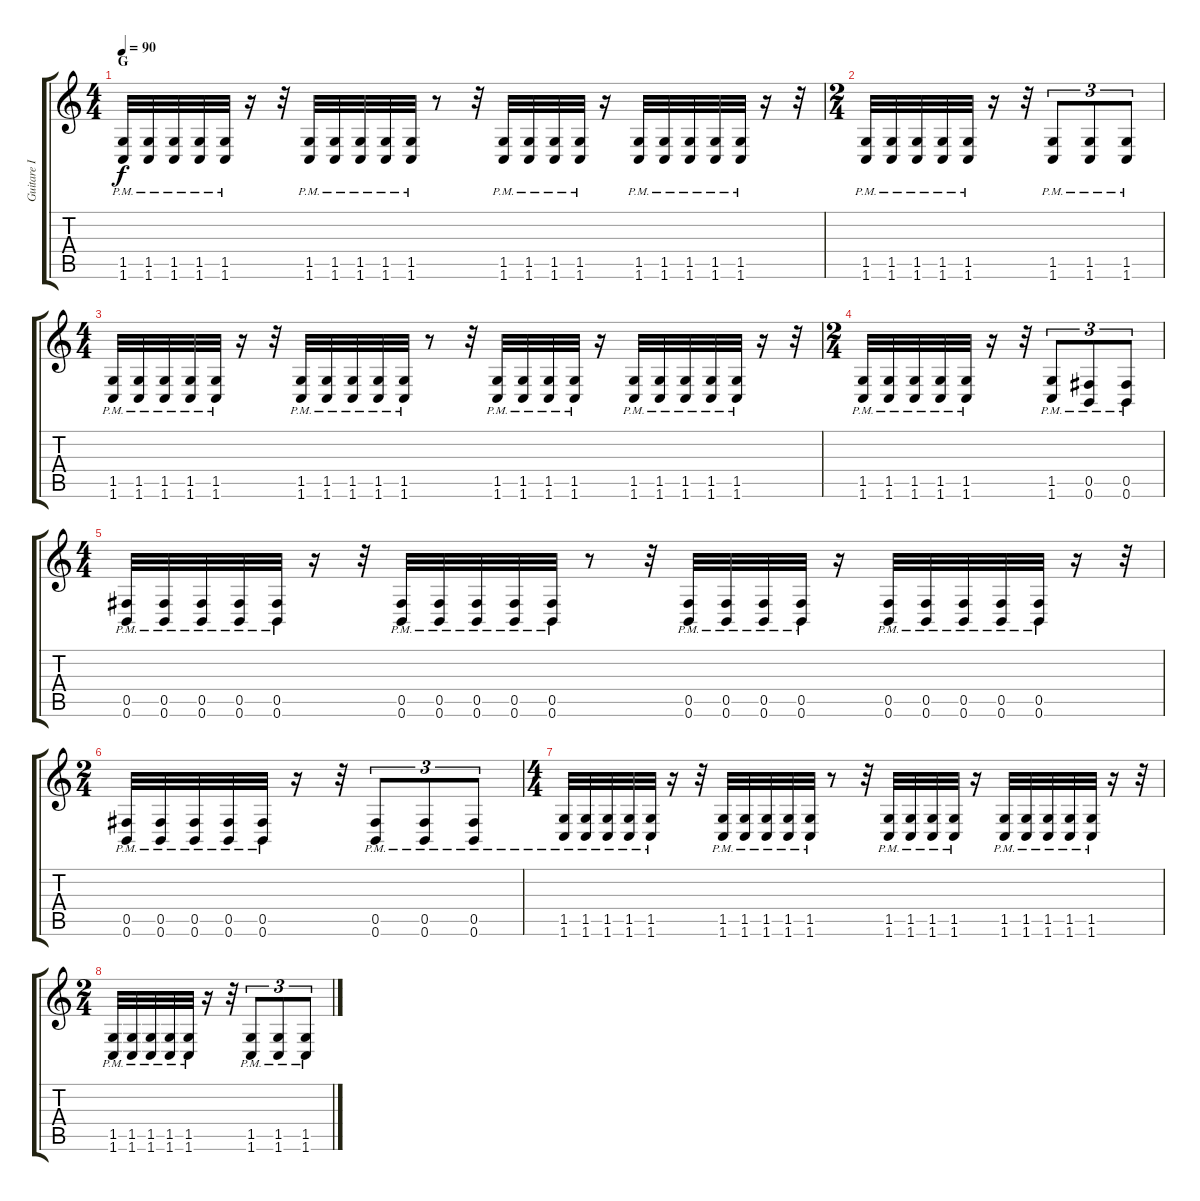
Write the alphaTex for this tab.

\track ("Guitare I" "Guitare I") {instrument distortionguitar}
\staff {score tabs}
\tuning (Db4 Ab3 E3 B2 Gb2 B1) {hide}
\ts (4 4)
\section ("" "G")
\tempo 90
\clef g2
\ks c
(1.5{pm} 1.6{pm}).32{dy f} (1.5{pm} 1.6{pm}).32 (1.5{pm} 1.6{pm}).32 (1.5{pm} 1.6{pm}).32 (1.5{pm} 1.6{pm}).32 r.16 r.32 (1.5{pm} 1.6{pm}).32 (1.5{pm} 1.6{pm}).32 (1.5{pm} 1.6{pm}).32 (1.5{pm} 1.6{pm}).32 (1.5{pm} 1.6{pm}).32 r.8 r.32 (1.5{pm} 1.6{pm}).32 (1.5{pm} 1.6{pm}).32 (1.5{pm} 1.6{pm}).32 (1.5{pm} 1.6{pm}).32 r.16 (1.5{pm} 1.6{pm}).32 (1.5{pm} 1.6{pm}).32 (1.5{pm} 1.6{pm}).32 (1.5{pm} 1.6{pm}).32 (1.5{pm} 1.6{pm}).32 r.16 r.32 |
\ts (2 4)
(1.5{pm} 1.6{pm}).32 (1.5{pm} 1.6{pm}).32 (1.5{pm} 1.6{pm}).32 (1.5{pm} 1.6{pm}).32 (1.5{pm} 1.6{pm}).32 r.16 r.32 (1.5{pm} 1.6{pm}).8{tu (3 2)} (1.5{pm} 1.6{pm}).8{tu (3 2)} (1.5{pm} 1.6{pm}).8{tu (3 2)} |
\ts (4 4)
(1.5{pm} 1.6{pm}).32 (1.5{pm} 1.6{pm}).32 (1.5{pm} 1.6{pm}).32 (1.5{pm} 1.6{pm}).32 (1.5{pm} 1.6{pm}).32 r.16 r.32 (1.5{pm} 1.6{pm}).32 (1.5{pm} 1.6{pm}).32 (1.5{pm} 1.6{pm}).32 (1.5{pm} 1.6{pm}).32 (1.5{pm} 1.6{pm}).32 r.8 r.32 (1.5{pm} 1.6{pm}).32 (1.5{pm} 1.6{pm}).32 (1.5{pm} 1.6{pm}).32 (1.5{pm} 1.6{pm}).32 r.16 (1.5{pm} 1.6{pm}).32 (1.5{pm} 1.6{pm}).32 (1.5{pm} 1.6{pm}).32 (1.5{pm} 1.6{pm}).32 (1.5{pm} 1.6{pm}).32 r.16 r.32 |
\ts (2 4)
(1.5{pm} 1.6{pm}).32 (1.5{pm} 1.6{pm}).32 (1.5{pm} 1.6{pm}).32 (1.5{pm} 1.6{pm}).32 (1.5{pm} 1.6{pm}).32 r.16 r.32 (1.5{pm} 1.6{pm}).8{tu (3 2)} (0.5{pm} 0.6{pm}).8{tu (3 2)} (0.5{pm} 0.6{pm}).8{tu (3 2)} |
\ts (4 4)
(0.5{pm} 0.6{pm}).32 (0.5{pm} 0.6{pm}).32 (0.5{pm} 0.6{pm}).32 (0.5{pm} 0.6{pm}).32 (0.5{pm} 0.6{pm}).32 r.16 r.32 (0.5{pm} 0.6{pm}).32 (0.5{pm} 0.6{pm}).32 (0.5{pm} 0.6{pm}).32 (0.5{pm} 0.6{pm}).32 (0.5{pm} 0.6{pm}).32 r.8 r.32 (0.5{pm} 0.6{pm}).32 (0.5{pm} 0.6{pm}).32 (0.5{pm} 0.6{pm}).32 (0.5{pm} 0.6{pm}).32 r.16 (0.5{pm} 0.6{pm}).32 (0.5{pm} 0.6{pm}).32 (0.5{pm} 0.6{pm}).32 (0.5{pm} 0.6{pm}).32 (0.5{pm} 0.6{pm}).32 r.16 r.32 |
\ts (2 4)
(0.5{pm} 0.6{pm}).32 (0.5{pm} 0.6{pm}).32 (0.5{pm} 0.6{pm}).32 (0.5{pm} 0.6{pm}).32 (0.5{pm} 0.6{pm}).32 r.16 r.32 (0.5{pm} 0.6{pm}).8{tu (3 2)} (0.5{pm} 0.6{pm}).8{tu (3 2)} (0.5{pm} 0.6{pm}).8{tu (3 2)} |
\ts (4 4)
(1.5{pm} 1.6{pm}).32 (1.5{pm} 1.6{pm}).32 (1.5{pm} 1.6{pm}).32 (1.5{pm} 1.6{pm}).32 (1.5{pm} 1.6{pm}).32 r.16 r.32 (1.5{pm} 1.6{pm}).32 (1.5{pm} 1.6{pm}).32 (1.5{pm} 1.6{pm}).32 (1.5{pm} 1.6{pm}).32 (1.5{pm} 1.6{pm}).32 r.8 r.32 (1.5{pm} 1.6{pm}).32 (1.5{pm} 1.6{pm}).32 (1.5{pm} 1.6{pm}).32 (1.5{pm} 1.6{pm}).32 r.16 (1.5{pm} 1.6{pm}).32 (1.5{pm} 1.6{pm}).32 (1.5{pm} 1.6{pm}).32 (1.5{pm} 1.6{pm}).32 (1.5{pm} 1.6{pm}).32 r.16 r.32 |
\ts (2 4)
(1.5{pm} 1.6{pm}).32 (1.5{pm} 1.6{pm}).32 (1.5{pm} 1.6{pm}).32 (1.5{pm} 1.6{pm}).32 (1.5{pm} 1.6{pm}).32 r.16 r.32 (1.5{pm} 1.6{pm}).8{tu (3 2)} (1.5{pm} 1.6{pm}).8{tu (3 2)} (1.5{pm} 1.6{pm}).8{tu (3 2)}
